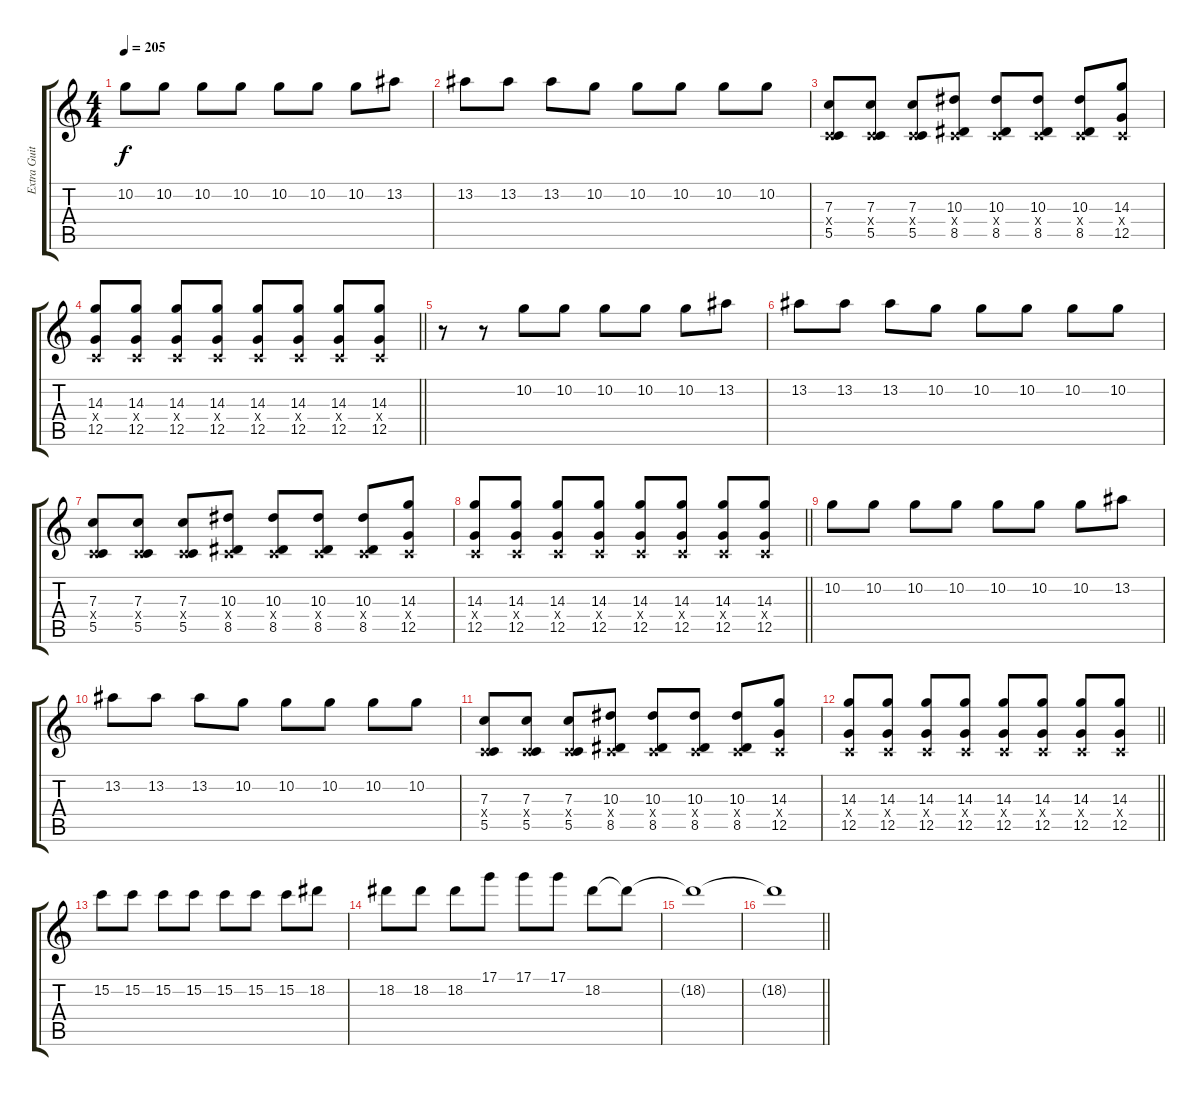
\track ("Extra Guitar" "Extra Guit") {instrument overdrivenguitar}
\staff {score tabs}
\tuning (D4 A3 F3 C3 G2 C2) {hide}
\ts (4 4)
\tempo 205
\clef g2
\ks c
10.2.8{dy f volume 15 instrument overdrivenguitar} 10.2.8 10.2.8 10.2.8 10.2.8 10.2.8 10.2.8 13.2.8 |
13.2.8 13.2.8 13.2.8 10.2.8 10.2.8 10.2.8 10.2.8 10.2.8 |
(7.3 0.4{x} 5.5).8 (7.3 0.4{x} 5.5).8 (7.3 0.4{x} 5.5).8 (10.3 0.4{x} 8.5).8 (10.3 0.4{x} 8.5).8 (10.3 0.4{x} 8.5).8 (10.3 0.4{x} 8.5).8 (14.3 0.4{x} 12.5).8 |
\barLineRight lightlight
(14.3 0.4{x} 12.5).8 (14.3 0.4{x} 12.5).8 (14.3 0.4{x} 12.5).8 (14.3 0.4{x} 12.5).8 (14.3 0.4{x} 12.5).8 (14.3 0.4{x} 12.5).8 (14.3 0.4{x} 12.5).8 (14.3 0.4{x} 12.5).8 |
r.8 r.8 10.2.8 10.2.8 10.2.8 10.2.8 10.2.8 13.2.8 |
13.2.8 13.2.8 13.2.8 10.2.8 10.2.8 10.2.8 10.2.8 10.2.8 |
(7.3 0.4{x} 5.5).8 (7.3 0.4{x} 5.5).8 (7.3 0.4{x} 5.5).8 (10.3 0.4{x} 8.5).8 (10.3 0.4{x} 8.5).8 (10.3 0.4{x} 8.5).8 (10.3 0.4{x} 8.5).8 (14.3 0.4{x} 12.5).8 |
\barLineRight lightlight
(14.3 0.4{x} 12.5).8 (14.3 0.4{x} 12.5).8 (14.3 0.4{x} 12.5).8 (14.3 0.4{x} 12.5).8 (14.3 0.4{x} 12.5).8 (14.3 0.4{x} 12.5).8 (14.3 0.4{x} 12.5).8 (14.3 0.4{x} 12.5).8 |
10.2.8 10.2.8 10.2.8 10.2.8 10.2.8 10.2.8 10.2.8 13.2.8 |
13.2.8 13.2.8 13.2.8 10.2.8 10.2.8 10.2.8 10.2.8 10.2.8 |
(7.3 0.4{x} 5.5).8 (7.3 0.4{x} 5.5).8 (7.3 0.4{x} 5.5).8 (10.3 0.4{x} 8.5).8 (10.3 0.4{x} 8.5).8 (10.3 0.4{x} 8.5).8 (10.3 0.4{x} 8.5).8 (14.3 0.4{x} 12.5).8 |
\barLineRight lightlight
(14.3 0.4{x} 12.5).8 (14.3 0.4{x} 12.5).8 (14.3 0.4{x} 12.5).8 (14.3 0.4{x} 12.5).8 (14.3 0.4{x} 12.5).8 (14.3 0.4{x} 12.5).8 (14.3 0.4{x} 12.5).8 (14.3 0.4{x} 12.5).8 |
15.2.8 15.2.8 15.2.8 15.2.8 15.2.8 15.2.8 15.2.8 18.2.8 |
18.2.8 18.2.8 18.2.8 17.1.8 17.1.8 17.1.8 18.2.8 18.2{t}.8 |
18.2{t}.1 |
\barLineRight lightlight
18.2{t}.1
